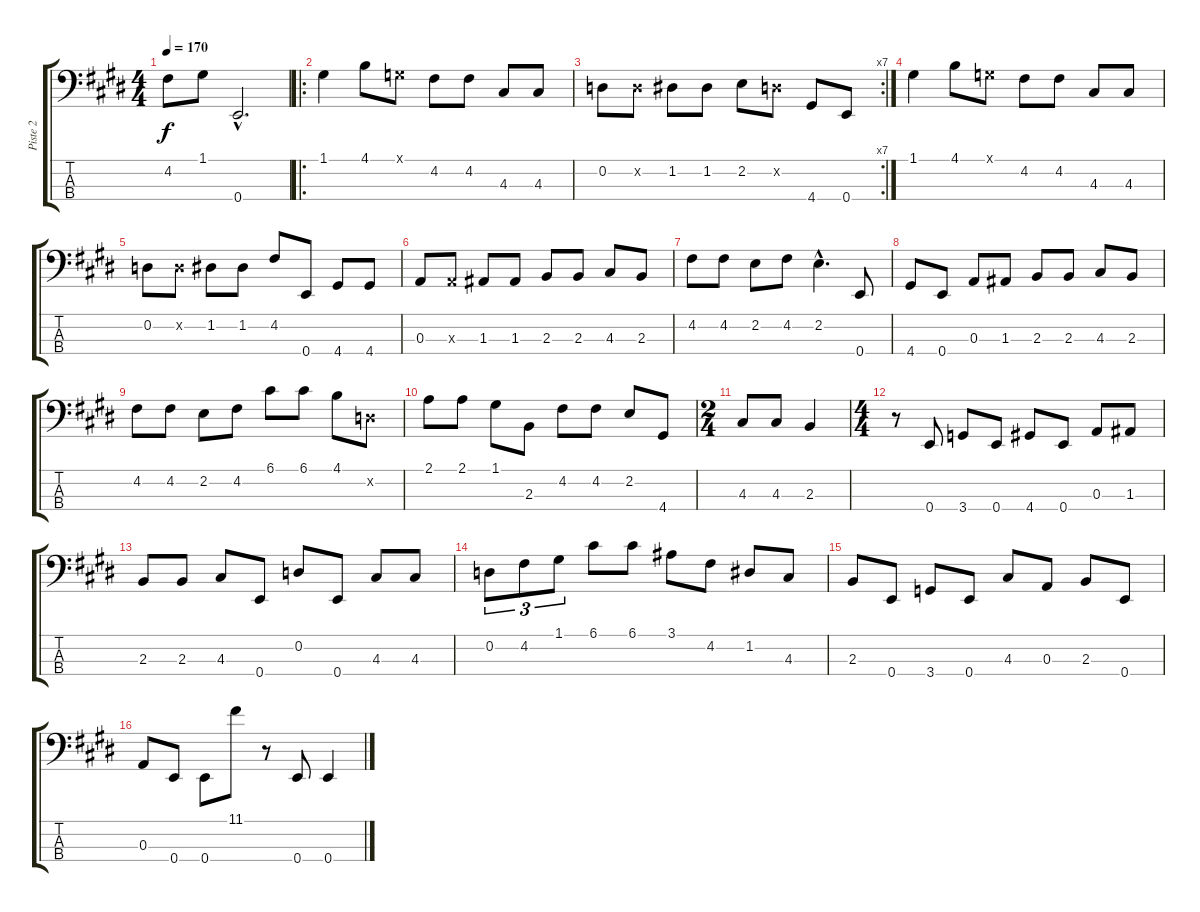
\track ("Piste 2" "Piste 2") {instrument electricbassfinger}
\staff {score tabs}
\tuning (G2 D2 A1 E1) {hide}
\ts (4 4)
\tempo 170
\clef f4
\ks e
4.2.8{dy f} 1.1.8 0.4{hac}.2{d} |
\ro
1.1.4 4.1.8 0.1{x}.8 4.2.8 4.2.8 4.3.8 4.3.8 |
\rc 7
0.2.8 0.2{x}.8 1.2.8 1.2.8 2.2.8 0.2{x}.8 4.4.8 0.4.8 |
1.1.4 4.1.8 0.1{x}.8 4.2.8 4.2.8 4.3.8 4.3.8 |
0.2.8 0.2{x}.8 1.2.8 1.2.8 4.2.8 0.4.8 4.4.8 4.4.8 |
0.3.8 0.3{x}.8 1.3.8 1.3.8 2.3.8 2.3.8 4.3.8 2.3.8 |
4.2.8 4.2.8 2.2.8 4.2.8 2.2{hac}.4{d} 0.4.8 |
4.4.8 0.4.8 0.3.8 1.3.8 2.3.8 2.3.8 4.3.8 2.3.8 |
4.2.8 4.2.8 2.2.8 4.2.8 6.1.8 6.1.8 4.1.8 0.2{x}.8 |
2.1.8 2.1.8 1.1.8 2.3.8 4.2.8 4.2.8 2.2.8 4.4.8 |
\ts (2 4)
4.3.8 4.3.8 2.3.4 |
\ts (4 4)
r.8 0.4.8 3.4.8 0.4.8 4.4.8 0.4.8 0.3.8 1.3.8 |
2.3.8 2.3.8 4.3.8 0.4.8 0.2.8 0.4.8 4.3.8 4.3.8 |
0.2.8{tu (3 2)} 4.2.8{tu (3 2)} 1.1.8{tu (3 2)} 6.1.8 6.1.8 3.1.8 4.2.8 1.2.8 4.3.8 |
2.3.8 0.4.8 3.4.8 0.4.8 4.3.8 0.3.8 2.3.8 0.4.8 |
0.3.8 0.4.8 0.4.8 11.1.8 r.8 0.4.8 0.4.4
